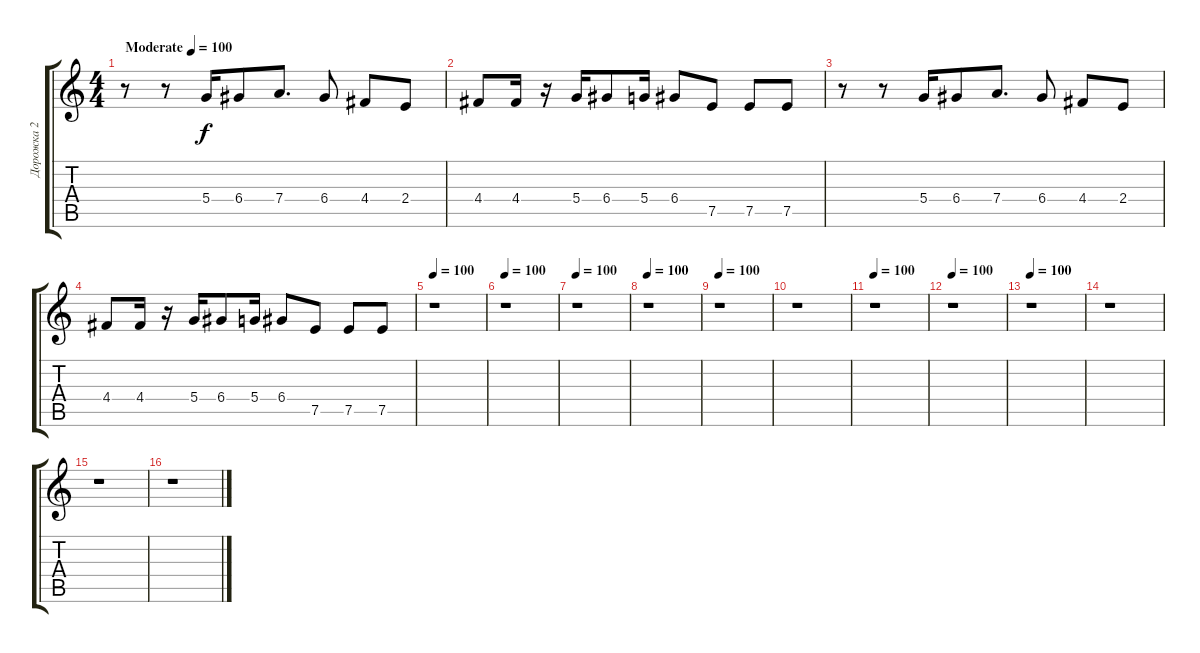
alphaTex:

\track ("Дорожка 2" "Дорожка 2") {instrument distortionguitar}
\staff {score tabs}
\tuning (E4 B3 G3 D3 A2 E2) {hide}
\ts (4 4)
\tempo (100 "Moderate")
\clef g2
\ks c
r.8{dy f instrument distortionguitar} r.8 5.4.16 6.4.8 7.4.8{d} 6.4.8 4.4.8 2.4.8 |
4.4.8 4.4.16 r.16 5.4.16 6.4.8 5.4.16 6.4.8 7.5.8 7.5.8 7.5.8 |
r.8 r.8 5.4.16 6.4.8 7.4.8{d} 6.4.8 4.4.8 2.4.8 |
4.4.8 4.4.16 r.16 5.4.16 6.4.8 5.4.16 6.4.8 7.5.8 7.5.8 7.5.8 |
\tempo 100
r.1 |
\tempo 100
r.1 |
\tempo 100
r.1 |
\tempo 100
r.1 |
\tempo 100
r.1 |
r.1 |
\tempo 100
r.1 |
\tempo 100
r.1 |
\tempo 100
r.1 |
r.1 |
r.1 |
r.1
